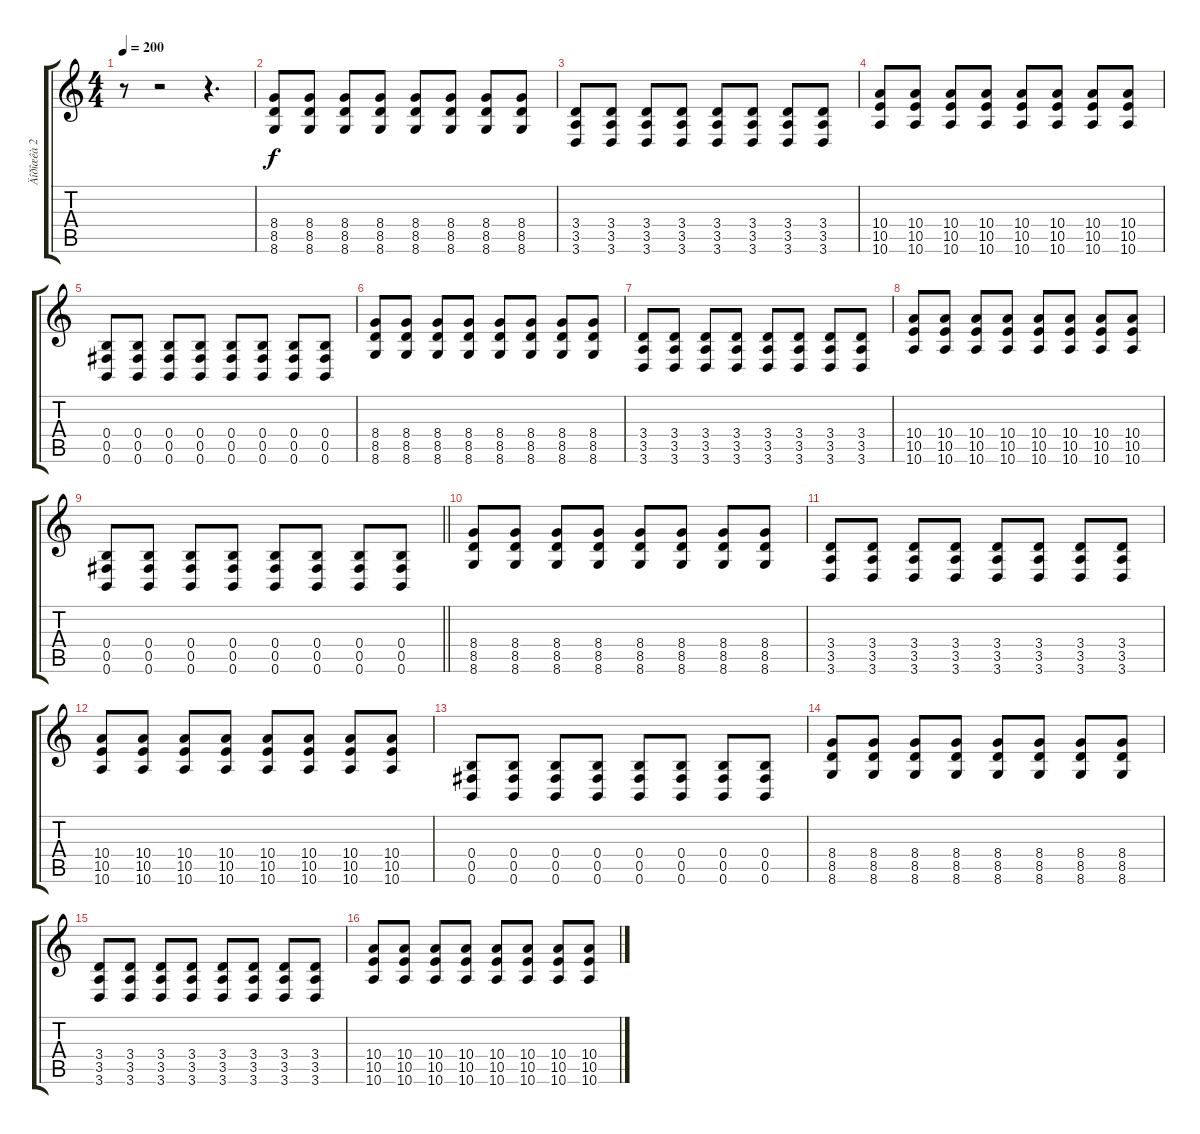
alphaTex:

\track ("Äîðîæêà 2" "Äîðîæêà 2") {instrument distortionguitar}
\staff {score tabs}
\tuning (Db4 Ab3 E3 B2 Gb2 B1) {hide}
\ts (4 4)
\tempo 200
\clef g2
\ks c
r.8{dy f} r.2 r.4{d} |
(8.4 8.5 8.6).8 (8.4 8.5 8.6).8 (8.4 8.5 8.6).8 (8.4 8.5 8.6).8 (8.4 8.5 8.6).8 (8.4 8.5 8.6).8 (8.4 8.5 8.6).8 (8.4 8.5 8.6).8 |
(3.4 3.5 3.6).8 (3.4 3.5 3.6).8 (3.4 3.5 3.6).8 (3.4 3.5 3.6).8 (3.4 3.5 3.6).8 (3.4 3.5 3.6).8 (3.4 3.5 3.6).8 (3.4 3.5 3.6).8 |
(10.4 10.5 10.6).8 (10.4 10.5 10.6).8 (10.4 10.5 10.6).8 (10.4 10.5 10.6).8 (10.4 10.5 10.6).8 (10.4 10.5 10.6).8 (10.4 10.5 10.6).8 (10.4 10.5 10.6).8 |
(0.4 0.5 0.6).8 (0.4 0.5 0.6).8 (0.4 0.5 0.6).8 (0.4 0.5 0.6).8 (0.4 0.5 0.6).8 (0.4 0.5 0.6).8 (0.4 0.5 0.6).8 (0.4 0.5 0.6).8 |
(8.4 8.5 8.6).8 (8.4 8.5 8.6).8 (8.4 8.5 8.6).8 (8.4 8.5 8.6).8 (8.4 8.5 8.6).8 (8.4 8.5 8.6).8 (8.4 8.5 8.6).8 (8.4 8.5 8.6).8 |
(3.4 3.5 3.6).8 (3.4 3.5 3.6).8 (3.4 3.5 3.6).8 (3.4 3.5 3.6).8 (3.4 3.5 3.6).8 (3.4 3.5 3.6).8 (3.4 3.5 3.6).8 (3.4 3.5 3.6).8 |
(10.4 10.5 10.6).8 (10.4 10.5 10.6).8 (10.4 10.5 10.6).8 (10.4 10.5 10.6).8 (10.4 10.5 10.6).8 (10.4 10.5 10.6).8 (10.4 10.5 10.6).8 (10.4 10.5 10.6).8 |
\barLineRight lightlight
(0.4 0.5 0.6).8 (0.4 0.5 0.6).8 (0.4 0.5 0.6).8 (0.4 0.5 0.6).8 (0.4 0.5 0.6).8 (0.4 0.5 0.6).8 (0.4 0.5 0.6).8 (0.4 0.5 0.6).8 |
(8.4 8.5 8.6).8 (8.4 8.5 8.6).8 (8.4 8.5 8.6).8 (8.4 8.5 8.6).8 (8.4 8.5 8.6).8 (8.4 8.5 8.6).8 (8.4 8.5 8.6).8 (8.4 8.5 8.6).8 |
(3.4 3.5 3.6).8 (3.4 3.5 3.6).8 (3.4 3.5 3.6).8 (3.4 3.5 3.6).8 (3.4 3.5 3.6).8 (3.4 3.5 3.6).8 (3.4 3.5 3.6).8 (3.4 3.5 3.6).8 |
(10.4 10.5 10.6).8 (10.4 10.5 10.6).8 (10.4 10.5 10.6).8 (10.4 10.5 10.6).8 (10.4 10.5 10.6).8 (10.4 10.5 10.6).8 (10.4 10.5 10.6).8 (10.4 10.5 10.6).8 |
(0.4 0.5 0.6).8 (0.4 0.5 0.6).8 (0.4 0.5 0.6).8 (0.4 0.5 0.6).8 (0.4 0.5 0.6).8 (0.4 0.5 0.6).8 (0.4 0.5 0.6).8 (0.4 0.5 0.6).8 |
(8.4 8.5 8.6).8 (8.4 8.5 8.6).8 (8.4 8.5 8.6).8 (8.4 8.5 8.6).8 (8.4 8.5 8.6).8 (8.4 8.5 8.6).8 (8.4 8.5 8.6).8 (8.4 8.5 8.6).8 |
(3.4 3.5 3.6).8 (3.4 3.5 3.6).8 (3.4 3.5 3.6).8 (3.4 3.5 3.6).8 (3.4 3.5 3.6).8 (3.4 3.5 3.6).8 (3.4 3.5 3.6).8 (3.4 3.5 3.6).8 |
(10.4 10.5 10.6).8 (10.4 10.5 10.6).8 (10.4 10.5 10.6).8 (10.4 10.5 10.6).8 (10.4 10.5 10.6).8 (10.4 10.5 10.6).8 (10.4 10.5 10.6).8 (10.4 10.5 10.6).8
